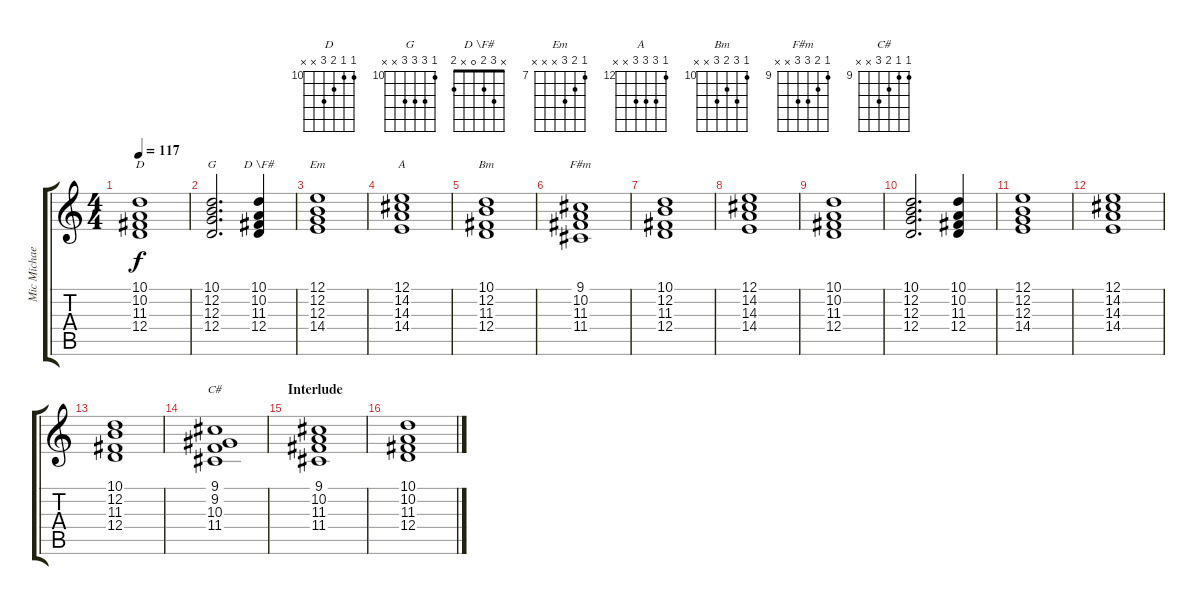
\track ("Mic Michaeli (Top Keyboard/LH)" "Mic Michae") {instrument pad3polysynth}
\staff {score tabs}
\tuning (E4 B3 G3 D3 A2 E2) {hide}
\chord ("D" 10 10 11 12 x x) {firstfret 10}
\chord ("G" 10 12 12 12 x x) {firstfret 10}
\chord ("D \\F#" x 3 2 0 x 2)
\chord ("Em" 7 8 9 x x x) {firstfret 7}
\chord ("A" 12 14 14 14 x x) {firstfret 12}
\chord ("Bm" 10 12 11 12 x x) {firstfret 10}
\chord ("F#m" 9 10 11 11 x x) {firstfret 9}
\chord ("C#" 9 9 10 11 x x) {firstfret 9}
\ts (4 4)
\tempo 117
\clef g2
\ks c
(10.1 10.2 11.3 12.4).1{ch "D" dy f} |
(10.1 12.2 12.3 12.4).2{d ch "G"} (10.1 10.2 11.3 12.4).4{ch "D \\F#"} |
(12.1 12.2 12.3 14.4).1{ch "Em"} |
(12.1 14.2 14.3 14.4).1{ch "A"} |
(10.1 12.2 11.3 12.4).1{ch "Bm"} |
(9.1 10.2 11.3 11.4).1{ch "F#m"} |
(10.1 12.2 11.3 12.4).1 |
(12.1 14.2 14.3 14.4).1 |
(10.1 10.2 11.3 12.4).1 |
(10.1 12.2 12.3 12.4).2{d} (10.1 10.2 11.3 12.4).4 |
(12.1 12.2 12.3 14.4).1 |
(12.1 14.2 14.3 14.4).1 |
(10.1 12.2 11.3 12.4).1 |
(9.1 9.2 10.3 11.4).1{ch "C#"} |
\section ("" "Interlude")
(9.1 10.2 11.3 11.4).1 |
(10.1 10.2 11.3 12.4).1
